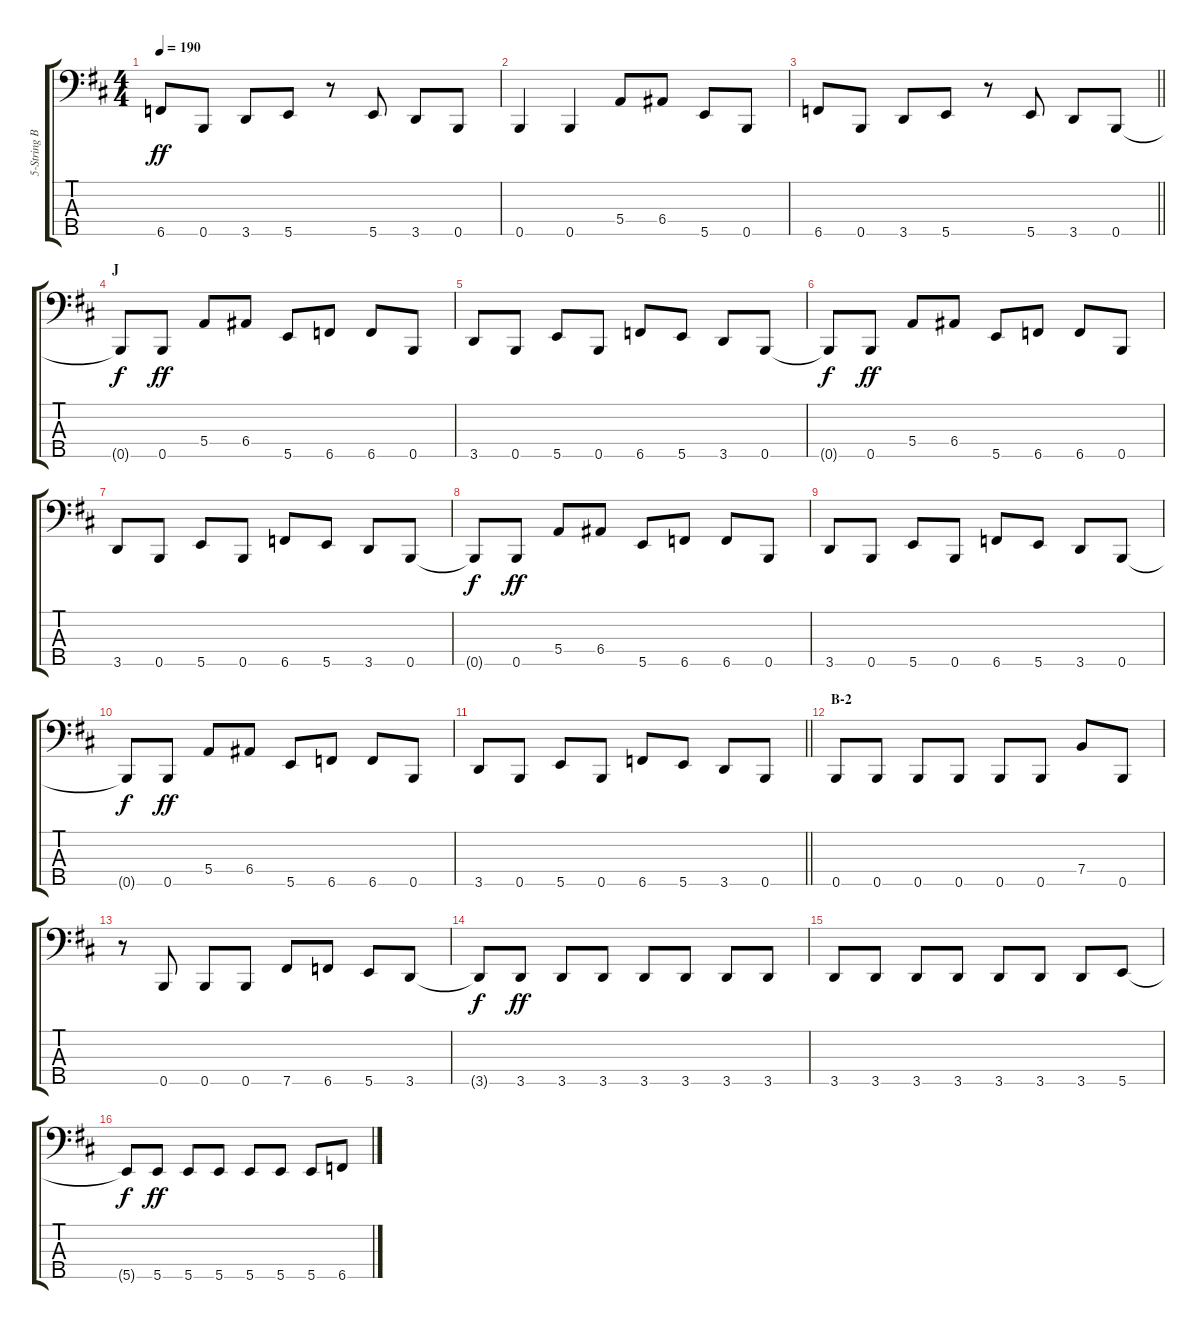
\track ("5-String Bass" "5-String B") {instrument electricbasspick}
\staff {score tabs}
\tuning (G2 D2 A1 E1 B0) {hide}
\ts (4 4)
\tempo 190
\clef f4
\ks d
6.5.8{dy ff} 0.5.8 3.5.8 5.5.8 r.8 5.5.8 3.5.8 0.5.8 |
0.5.4 0.5.4 5.4.8 6.4.8 5.5.8 0.5.8 |
\barLineRight lightlight
6.5.8 0.5.8 3.5.8 5.5.8 r.8 5.5.8 3.5.8 0.5.8 |
\section ("" "J")
0.5{t}.8{dy f} 0.5.8{dy ff} 5.4.8 6.4.8 5.5.8 6.5.8 6.5.8 0.5.8 |
3.5.8 0.5.8 5.5.8 0.5.8 6.5.8 5.5.8 3.5.8 0.5.8 |
0.5{t}.8{dy f} 0.5.8{dy ff} 5.4.8 6.4.8 5.5.8 6.5.8 6.5.8 0.5.8 |
3.5.8 0.5.8 5.5.8 0.5.8 6.5.8 5.5.8 3.5.8 0.5.8 |
0.5{t}.8{dy f} 0.5.8{dy ff} 5.4.8 6.4.8 5.5.8 6.5.8 6.5.8 0.5.8 |
3.5.8 0.5.8 5.5.8 0.5.8 6.5.8 5.5.8 3.5.8 0.5.8 |
0.5{t}.8{dy f} 0.5.8{dy ff} 5.4.8 6.4.8 5.5.8 6.5.8 6.5.8 0.5.8 |
\barLineRight lightlight
3.5.8 0.5.8 5.5.8 0.5.8 6.5.8 5.5.8 3.5.8 0.5.8 |
\section ("" "B-2")
0.5.8 0.5.8 0.5.8 0.5.8 0.5.8 0.5.8 7.4.8 0.5.8 |
r.8 0.5.8 0.5.8 0.5.8 7.5.8 6.5.8 5.5.8 3.5.8 |
3.5{t}.8{dy f} 3.5.8{dy ff} 3.5.8 3.5.8 3.5.8 3.5.8 3.5.8 3.5.8 |
3.5.8 3.5.8 3.5.8 3.5.8 3.5.8 3.5.8 3.5.8 5.5.8 |
5.5{t}.8{dy f} 5.5.8{dy ff} 5.5.8 5.5.8 5.5.8 5.5.8 5.5.8 6.5.8
